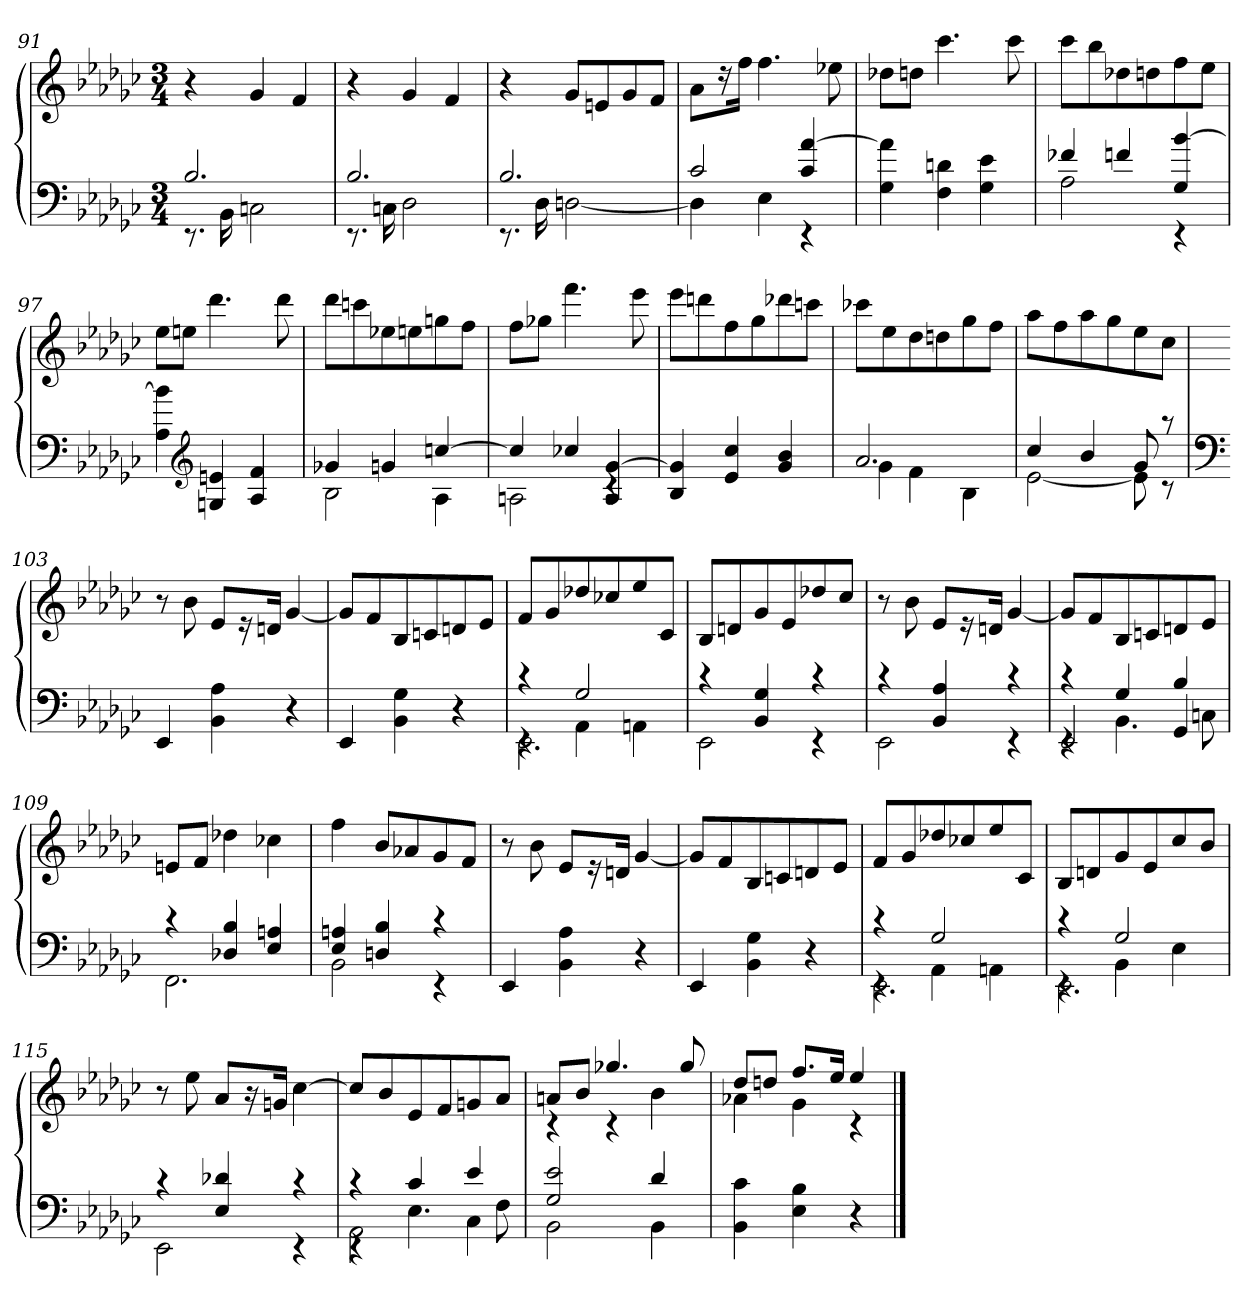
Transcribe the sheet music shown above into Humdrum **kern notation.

**kern	**kern
*part1	*part1
*staff2	*staff1
*clefF4	*clefG2
*k[b-e-a-d-g-c-]	*k[b-e-a-d-g-c-]
*e-:	*e-:
*M3/4	*M3/4
=91	=91
*^	*
2.B-	8.rEE	4r
.	16BB-	.
.	2Cn	4g-
.	.	4f
=92	=92	=92
2.B-	8.rEE	4r
.	16Cn	.
.	2D-	4g-
.	.	4f
=93	=93	=93
2.B-	8.rEE	4r
.	16D-	.
.	[2Dn	8g-L
.	.	8en
.	.	8g-
.	.	8fJ
=94	=94	=94
2c-	4D]	8a-L
.	.	16r
.	.	16ffJk
.	4E-	4.ff
4c- [4a-	4rEE	.
.	.	8ee-X
*v	*v	*
=95	=95
4G- 4a-]	8dd-XL
.	8ddnJ
4F 4dn	4.ccc-
4G- 4e-	.
.	8ccc-
=96	=96
*^	*
4f-X	2A-	8ccc-L
.	.	8bb-
4fn	.	8dd-X
.	.	8ddn
4G- [4b-	4rEE	8ff
.	.	8ee-J
*v	*v	*
=97	=97
4A- 4b-]	8ee-L
.	8eenJ
*clefG2	*
4Gn 4en	4.ddd-
4A- 4f	.
.	8ddd-
=98	=98
*^	*
4g-X	2B-	8ddd-L
.	.	8cccn
4gn	.	8ee-X
.	.	8een
[4ccn	4A-	8ggn
.	.	8ffJ
=99	=99	=99
4cc]	2An	8ffL
.	.	8gg-XJ
4cc-X	.	4.fff
4A [4g-	4rc	.
.	.	8eee-
*v	*v	*
=100	=100
4B- 4g-]	8eee-L
.	8dddn
4e- 4cc-	8ff
.	8gg-
4g- 4b-	8ddd-X
.	8cccnJ
=101	=101
*^	*
2.a-	4g-	8ccc-XL
.	.	8ee-
.	4f	8dd-
.	.	8ddn
.	4B-	8gg-
.	.	8ffJ
=102	=102	=102
4cc-	[2e-	8aa-L
.	.	8ff
4b-	.	8aa-
.	.	8gg-
8g-	8e-]	8ee-
8raa	8rc	8cc-J
*v	*v	*
=103	=103
*clefF4	*
4EE-	8r
.	8b-
4BB- 4A-	8e-L
.	16r
.	16dnJk
4r	[4g-
=104	=104
4EE-	8g-L]
.	8f
4BB- 4G-	8B-
.	8cn
4r	8dn
.	8e-J
=105	=105
*^	*
*	*^	*
4rc	4rEE	2.EE-\	8fL
.	.	.	8g-
2G-	4AA-	.	8dd-X
.	.	.	8cc-X
.	4AAn	.	8ee-
.	.	.	8c-J
*	*v	*v	*
=106	=106	=106
4rc	2EE-	8B-L
.	.	8dn
4BB- 4G-	.	8g-
.	.	8e-
4rc	4rEE	8dd-X
.	.	8cc-J
=107	=107	=107
4rc	2EE-	8r
.	.	8b-
4BB- 4A-	.	8e-L
.	.	16r
.	.	16dnJk
4rc	4rEE	[4g-
=108	=108	=108
*	*^	*
4rc	4rEE	2EE-/	8g-L]
.	.	.	8f
4G-	4.BB-	.	8B-
.	.	.	8cn
4B-	.	4GG-/	8dn
.	8Cn	.	8e-J
*	*v	*v	*
=109	=109	=109
4rc	2.FF	8enL
.	.	8fJ
4D-X 4B-	.	4dd-X
4E- 4An	.	4cc-X
=110	=110	=110
4E- 4An	2BB-	4ff
4Dn 4B-	.	8b-L
.	.	8a-X
4rc	4rEE	8g-
.	.	8fJ
*v	*v	*
=111	=111
4EE-	8r
.	8b-
4BB- 4A-	8e-L
.	16r
.	16dnJk
4r	[4g-
=112	=112
4EE-	8g-L]
.	8f
4BB- 4G-	8B-
.	8cn
4r	8dn
.	8e-J
=113	=113
*^	*
*	*^	*
4rc	4rEE	2.EE-\	8fL
.	.	.	8g-
2G-	4AA-	.	8dd-X
.	.	.	8cc-X
.	4AAn	.	8ee-
.	.	.	8c-J
=114	=114	=114	=114
4rc	4rEE	2.EE-\	8B-L
.	.	.	8dn
2G-	4BB-	.	8g-
.	.	.	8e-
.	4E-	.	8cc-
.	.	.	8b-J
*	*v	*v	*
=115	=115	=115
4rc	2EE-	8r
.	.	8ee-
4E- 4d-X	.	8a-L
.	.	16r
.	.	16gnJk
4rc	4rEE	[4cc-
=116	=116	=116
*	*^	*
4rc	4rEE	2AA-\	8cc-L]
.	.	.	8b-
4c-	4.E-	.	8e-
.	.	.	8f
4e-	.	4C-\	8gn
.	8F	.	8a-J
*	*v	*v	*
=117	=117	=117
*	*	*^
2G- 2e-	2BB-	8anL	4rc
.	.	8b-J	.
.	.	4.gg-X	4rc
4d-	4BB-	.	4b-
.	.	8gg-	.
*v	*v	*	*
=118	=118	=118
4BB- 4c-	8dd-L	4a-X
.	8ddnJ	.
4E- 4B-	8.ffL	4g-
.	16ee-Jk	.
4r	4ee-	4rc
*	*v	*v
==	==
*-	*-
